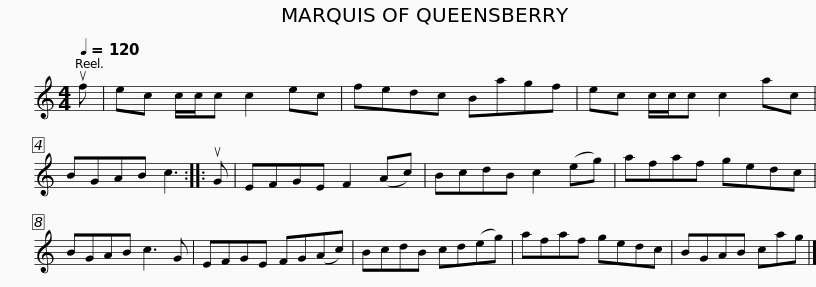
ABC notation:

X:1
L:1/8
Q:1/4=120
M:4/4
I:linebreak $
K:C
V:1 treble
V:1
 uf | ec c/c/c c2 ec | fedc Bagf | ec c/c/c c2 ac | BGAB c3 :: %5
 uG | EFGE F2 (Ac) |$ BcdB c2 (eg) | afaf gedc | BGAB c3 G | %10
 EFGE FG(Ac) | BcdB cd(eg) | afaf gedc |$ BGAB cag |] %14
